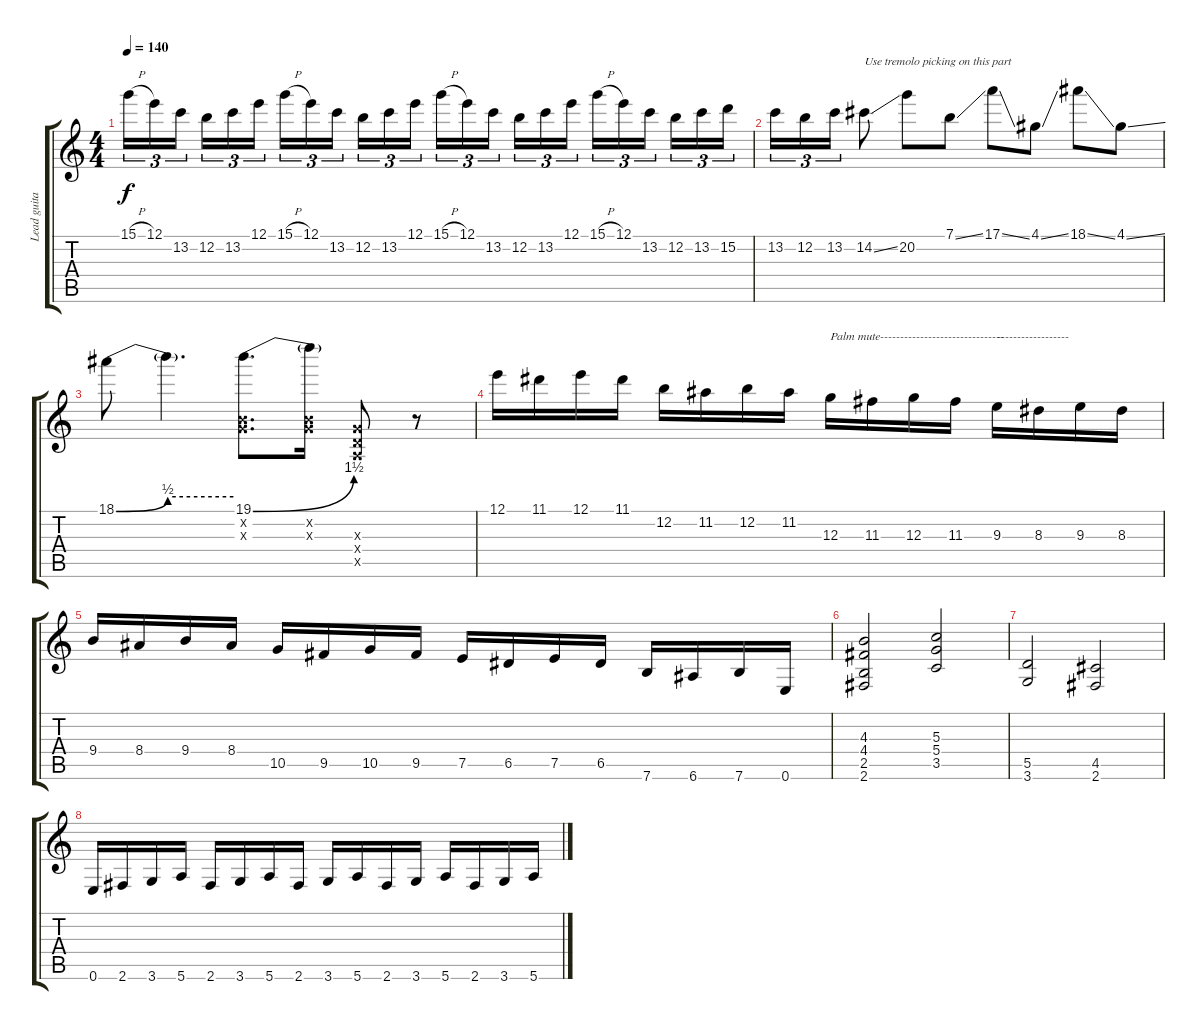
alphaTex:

\track ("Lead guitar" "Lead guita") {instrument distortionguitar}
\staff {score tabs}
\tuning (E4 B3 G3 D3 A2 E2) {hide}
\ts (4 4)
\tempo 140
\clef g2
\ks c
15.1{h}.16{tu (3 2) dy f} 12.1.16{tu (3 2)} 13.2.16{tu (3 2)} 12.2.16{tu (3 2)} 13.2.16{tu (3 2)} 12.1.16{tu (3 2)} 15.1{h}.16{tu (3 2)} 12.1.16{tu (3 2)} 13.2.16{tu (3 2)} 12.2.16{tu (3 2)} 13.2.16{tu (3 2)} 12.1.16{tu (3 2)} 15.1{h}.16{tu (3 2)} 12.1.16{tu (3 2)} 13.2.16{tu (3 2)} 12.2.16{tu (3 2)} 13.2.16{tu (3 2)} 12.1.16{tu (3 2)} 15.1{h}.16{tu (3 2)} 12.1.16{tu (3 2)} 13.2.16{tu (3 2)} 12.2.16{tu (3 2)} 13.2.16{tu (3 2)} 15.2.16{tu (3 2)} |
13.2.16{tu (3 2)} 12.2.16{tu (3 2)} 13.2.16{tu (3 2)} 14.2{ss}.8{txt "Use tremolo picking on this part"} 20.2.8 7.1{ss}.8 17.1{ss}.8 4.1{ss}.8 18.1{ss}.8 4.1{ss}.8 |
18.1{be (bend 0 0 60 2)}.8 18.1{be (hold 0 2 60 2) t}.4{d} (19.1{be (bend 0 0 60 6)} 0.2{x} 0.3{x}).8{d} (19.1{t} 0.2{x} 0.3{x}).16 (0.3{x} 0.4{x} 0.5{x}).8 r.8 |
12.1.16 11.1.16 12.1.16 11.1.16 12.2.16 11.2.16 12.2.16 11.2.16 12.3.16{txt "Palm mute-------------------------------"} 11.3.16 12.3.16 11.3.16 9.3.16{txt "------------------"} 8.3.16 9.3.16 8.3.16 |
9.4.16 8.4.16 9.4.16 8.4.16 10.5.16 9.5.16 10.5.16 9.5.16 7.5.16 6.5.16 7.5.16 6.5.16 7.6.16 6.6.16 7.6.16 0.6.16 |
(4.3 4.4 2.5 2.6).2 (5.3 5.4 3.5).2 |
(5.5 3.6).2 (4.5 2.6).2 |
0.6.16 2.6.16 3.6.16 5.6.16 2.6.16 3.6.16 5.6.16 2.6.16 3.6.16 5.6.16 2.6.16 3.6.16 5.6.16 2.6.16 3.6.16 5.6{ss}.16
